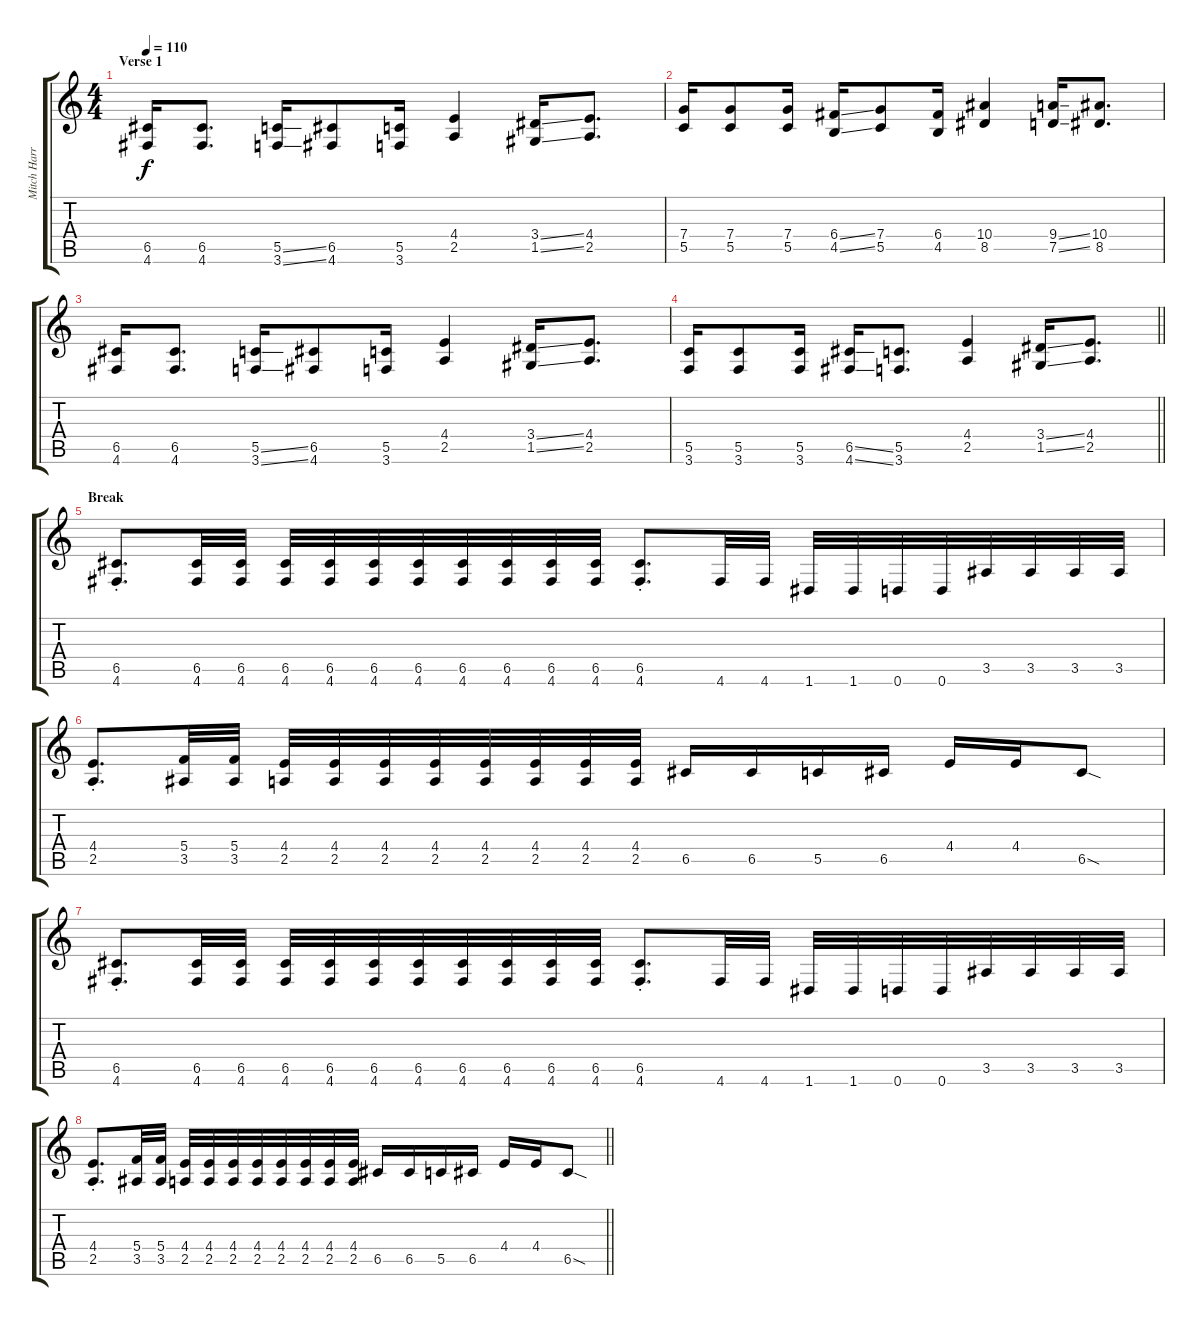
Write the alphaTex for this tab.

\track ("Mitch Harris " "Mitch Harr") {instrument distortionguitar}
\staff {score tabs}
\tuning (D4 A3 F3 C3 G2 D2) {hide}
\ts (4 4)
\section ("" "Verse 1")
\tempo 110
\clef g2
\ks c
(6.5 4.6).16{dy f} (6.5 4.6).8{d} (5.5{ss} 3.6{ss}).16 (6.5 4.6).8 (5.5 3.6).16 (4.4 2.5).4 (3.4{ss} 1.5{ss}).16 (4.4 2.5).8{d} |
(7.4 5.5).16 (7.4 5.5).8 (7.4 5.5).16 (6.4{ss} 4.5{ss}).16 (7.4 5.5).8 (6.4 4.5).16 (10.4 8.5).4 (9.4{ss} 7.5{ss}).16 (10.4 8.5).8{d} |
(6.5 4.6).16 (6.5 4.6).8{d} (5.5{ss} 3.6{ss}).16 (6.5 4.6).8 (5.5 3.6).16 (4.4 2.5).4 (3.4{ss} 1.5{ss}).16 (4.4 2.5).8{d} |
\barLineRight lightlight
(5.5 3.6).16 (5.5 3.6).8 (5.5 3.6).16 (6.5{ss} 4.6{ss}).16 (5.5 3.6).8{d} (4.4 2.5).4 (3.4{ss} 1.5{ss}).16 (4.4 2.5).8{d} |
\section ("" "Break")
(6.5{st} 4.6{st}).8{d} (6.5 4.6).32 (6.5 4.6).32 (6.5 4.6).32 (6.5 4.6).32 (6.5 4.6).32 (6.5 4.6).32 (6.5 4.6).32 (6.5 4.6).32 (6.5 4.6).32 (6.5 4.6).32 (6.5{st} 4.6{st}).8{d} 4.6.32 4.6.32 1.6.32 1.6.32 0.6.32 0.6.32 3.5.32 3.5.32 3.5.32 3.5.32 |
(4.4{st} 2.5{st}).8{d} (5.4 3.5).32 (5.4 3.5).32 (4.4 2.5).32 (4.4 2.5).32 (4.4 2.5).32 (4.4 2.5).32 (4.4 2.5).32 (4.4 2.5).32 (4.4 2.5).32 (4.4 2.5).32 6.5.16 6.5.16 5.5.16 6.5.16 4.4.16 4.4.16 6.5{sod}.8 |
(6.5{st} 4.6{st}).8{d} (6.5 4.6).32 (6.5 4.6).32 (6.5 4.6).32 (6.5 4.6).32 (6.5 4.6).32 (6.5 4.6).32 (6.5 4.6).32 (6.5 4.6).32 (6.5 4.6).32 (6.5 4.6).32 (6.5{st} 4.6{st}).8{d} 4.6.32 4.6.32 1.6.32 1.6.32 0.6.32 0.6.32 3.5.32 3.5.32 3.5.32 3.5.32 |
\barLineRight lightlight
(4.4{st} 2.5{st}).8{d} (5.4 3.5).32 (5.4 3.5).32 (4.4 2.5).32 (4.4 2.5).32 (4.4 2.5).32 (4.4 2.5).32 (4.4 2.5).32 (4.4 2.5).32 (4.4 2.5).32 (4.4 2.5).32 6.5.16 6.5.16 5.5.16 6.5.16 4.4.16 4.4.16 6.5{sod}.8
